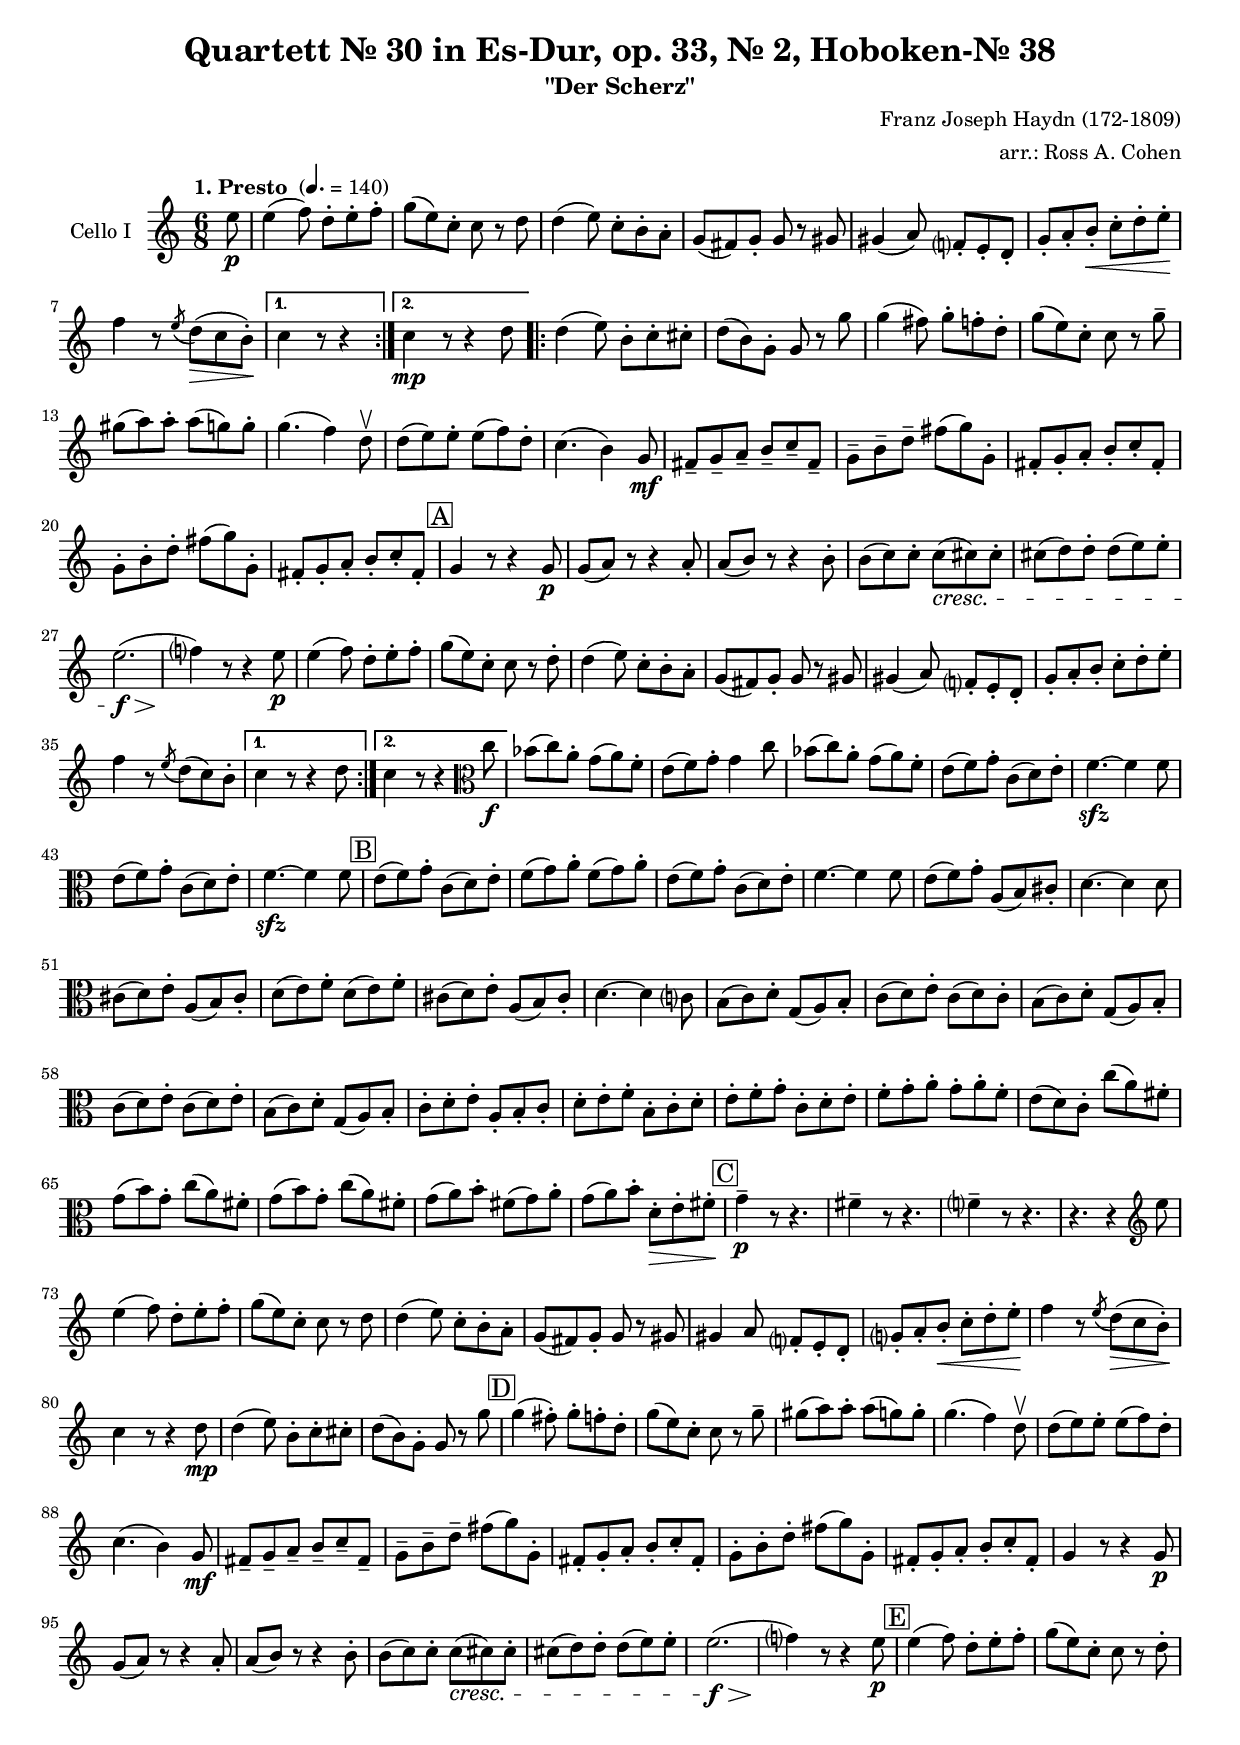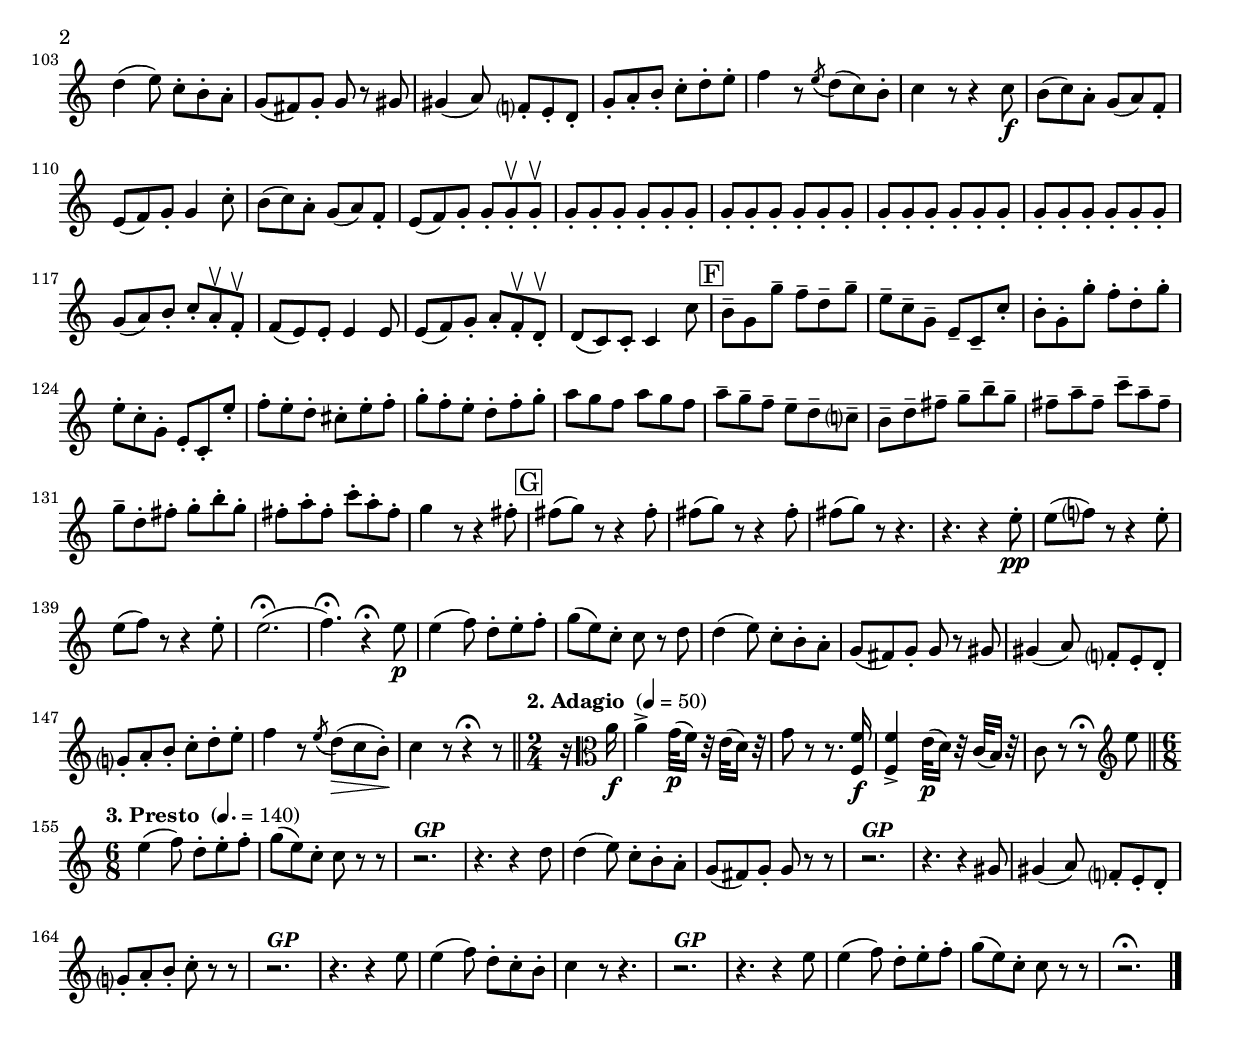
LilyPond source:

\version "2.14.2"
\include "deutsch.ly"

#(set-global-staff-size 18)

\header {
  title = "Quartett Nr. 30 in Es-Dur, op. 33, Nr. 2, Hoboken-Nr. 38"
  subtitle = "\"Der Scherz\""
  composer = "Franz Joseph Haydn (172-1809)"
  arranger = "arr.: Ross A. Cohen"
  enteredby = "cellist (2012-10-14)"
}

voiceconsts = {
  \key c \major
  \clef "alto"
% \numericTimeSignature
  \compressFullBarRests
}

mipn = "harpsichord"
mihi = "clarinet"
%minstr = "accordion"
milo = "bassoon"

introa = { \tempo "1. Presto " 4.=140 \time 6/8 }
introb = { \tempo "2. Adagio " 4=50 \time 2/4 }
introc = { \tempo "3. Presto " 4.=140 \time 6/8 }

gp = \markup \bold \italic "GP"

va = \relative c'' {
  \voiceconsts
  \clef "treble"

  \introa
  \repeat volta 2 {
    \partial 8 e8\p
    e4( f8) d-. e-. f-.
    g( e) c-. c r d
    d4( e8) c-. h-. a-.
    g( fis) g-. g r gis
    gis4( a8) f?-. e-. d-.

    g-. a-. h-.\< c-. d-. e-.\!
    f4 r8 \acciaccatura e d(\> c h)-.\!
  }
  \alternative {
    { c4 r8 r4 }
    { c\mp r8 r4 d8 }
  }
  \repeat volta 2 {
    \partial 2. d4( e8) h-. c-. cis-.
    d( h) g-. g r g'
    g4( fis8) g-. f-. d-.

    g( e) c-. c r g'--
    gis( a) a-. a( g) g-.
    g4.( f4) d8\upbow
    d( e) e-. e( f) d-.
    c4.( h4) g8\mf
    fis-- g-- a-- h-- c-- fis,--

    g-- h-- d-- fis( g) g,-.
    fis-. g-. a-. h-. c-. fis,-.
    g-. h-. d-. fis( g) g,-.
    fis-. g-. a-. h-. c-. fis,-. \mark \markup \box "A"
    g4 r8 r4 g8\p
    g( a) r r4 a8-.

    a( h) r r4 h8-.
    h( c) c-. c(\cresc cis) cis-.
    cis( d) d-. d( e) e-.
    e2.(\f\>
    f?4)\! r8 r4 e8\p
    e4( f8) d-. e-. f-.
    g( e) c-. c r d-.

    d4( e8) c-. h-. a-.
    g( fis) g-. g r gis
    gis4( a8) f?-. e-. d-.
    g-. a-. h-. c-. d-. e-.
    f4 r8 \acciaccatura e d( c) h-.
  }
  \alternative {
    { c4 r8 r4 d8 }
    { c4 r8 r4 \clef "alto" c8\f }
  }
  b( c) a-. g( a) f-.
  e( f) g-. g4 c8
  b( c) a-. g( a) f-.
  e( f) g-. c,( d) e-.
  f4.~\sfz f4 f8

  e( f) g-. c,( d) e-.
  f4.~\sfz f4 f8 \mark \markup \box "B"
  e( f) g-. c,( d) e-.
  f( g) a-. f( g) a-.
  e( f) g-. c,( d) e-.
  f4.~ f4 f8

  e( f) g-. a,( h) cis-.
  d4.~ d4 d8
  cis( d) e-. a,( h) cis-.
  d( e) f-. d( e) f-.
  cis( d) e-. a,( h) cis-.
  d4.~ d4 c?8

  h( c) d-. g,( a) h-.
  c( d) e-. c( d) c-.
  h( c) d-. g,( a) h-.
  c( d) e-. c( d) e-.
  h( c) d-. g,( a) h-.

  c-. d-. e-. a,-. h-. c-.
  d-. e-. f-. h,-. c-. d-.
  e-. f-. g-. c,-. d-. e-.
  f-. g-. a-. g-. a-. f-.
  e( d) c-. c'( a) fis-.

  g( h) g-. c( a) fis-.
  g( h) g-. c( a) fis-.
  g( a) h-. fis( g) a-.
  g( a) h-. d,-.\> e-. fis-.\! \mark \markup \box "C"
  g4--\p r8 r4.
  fis4-- r8 r4.

  f?4-- r8 r4.
  r r4 \clef "treble" e'8
  e4( f8) d-. e-. f-.
  g( e) c-. c r d
  d4( e8) c-. h-. a-.
  g( fis) g-. g r gis
  gis4 a8 f?-. e-. d-.

  g?-. a-. h-.\< c-. d-. e-.\!
  f4 r8 \acciaccatura e d(\> c h)-.\!
  c4 r8 r4 d8\mp
  d4( e8) h-. c-. cis-.
  d( h) g-. g r g' \mark \markup \box "D"
  g4( fis8)-. g-. f-. d-.
  g( e) c-. c r g'--

  gis( a) a-. a( g) g-.
  g4.( f4) d8\upbow
  d( e) e-. e( f) d-.
  c4.( h4) g8\mf
  fis-- g-- a-- h-- c-- fis,--
  g-- h-- d-- fis( g) g,-.

  fis-. g-. a-. h-. c-. fis,-.
  g-. h-. d-. fis( g) g,-.
  fis-. g-. a-. h-. c-. fis,-.
  g4 r8 r4 g8\p
  g( a) r r4 a8-.
  a( h) r r4 h8-.

  h( c) c-. c(\cresc cis) cis-.
  cis( d) d-. d( e) e-.
  e2.(\f\>
  f?4)\! r8 r4 e8\p \mark \markup \box "E"
  e4( f8) d-. e-. f-.
  g( e) c-. c r d-.
  d4( e8) c-. h-. a-.

  g( fis) g-. g r gis
  gis4( a8) f?-. e-. d-.
  g-. a-. h-. c-. d-. e-.
  f4 r8 \acciaccatura e d( c) h-.
  c4 r8 r4 c8\f
  h( c) a-. g( a) f-.

  e( f) g-. g4 c8-.
  h( c) a-. g( a) f-.
  e( f) g-. g-. g-.\upbow g-.\upbow
  g-. g-. g-. g-. g-. g-.
  g-. g-. g-. g-. g-. g-.

  g-. g-. g-. g-. g-. g-.
  g-. g-. g-. g-. g-. g-.
  g( a) h-. c-. a-.\upbow f-.\upbow
  f( e) e-. e4 e8
  e( f) g-. a-. f-.\upbow d-.\upbow

  d( c) c-. c4 c'8 \mark \markup \box "F"
  h-- g g'-- f-- d-- g--
  e-- c-- g-- e-- c-- c'-.
  h-. g-. g'-. f-. d-. g-.
  e-. c-. g-. e-. c-. e'-.
  f-. e-. d-. cis-. e-. f-.

  g-. f-. e-. d-. f-. g-.
  a g f a g f
  a-- g-- f-- e-- d-- c?--
  h-- d-- fis-- g-- h-- g--
  fis-- a-- fis-- c'-- a-- fis--
  g-- d-. fis-. g-. h-. g-.

  fis-. a-. fis-. c'-. a-. fis-.
  g4 r8 r4 fis8-. \mark \markup \box "G"
  fis( g) r r4 fis8-.
  fis( g) r r4 fis8-.
  fis( g) r r4.
  r r4 e8-.\pp
  e( f?) r r4 e8-.
  e( f) r r4 e8-.
  e2.(\fermata
  f4.)\fermata r4\fermata e8\p
  e4( f8) d-. e-. f-.
  g( e) c-. c r d
  d4( e8) c-. h-. a-.
  g( fis) g-. g r gis

  gis4( a8) f?-. e-. d-.
  g?-. a-. h-. c-. d-. e-.
  f4 r8 \acciaccatura e d(\> c h)-.\!
  c4 r8 r4\fermata r8 \bar "||"

  \introb
  \partial 8 r16 \clef "alto" a\f
  a4-> g32(\p f16) r32 e( d16) r32
  g8 r r8. <f, f'>16\f

  <f f'>4-> e'32(\p d16) r32 c( h16) r32
  c8 r r\fermata \clef "treble" e' \bar "||"

  \introc
  e4( f8) d-. e-. f-.
  g( e) c-. c r r
  r2.^\gp
  r4. r4 d8
  d4( e8) c-. h-. a-.

  g( fis) g-. g r r
  r2.^\gp
  r4. r4 gis8
  gis4( a8) f?-. e-. d-.
  g?-. a-. h-. c-. r r
  r2.^\gp
  r4. r4 e8

  e4( f8) d-. c-. h-.
  c4 r8 r4.
  r2.^\gp
  r4. r4 e8
  e4( f8) d-. e-. f-.
  g( e) c-. c r r
  r2.\fermata \bar "|."
}

%\include "v2.ily"
%\include "v3.ily"
%\include "v4.ily"

music = \new StaffGroup <<
      \new Staff {
	\set Staff.midiInstrument = \mipn
	\set Staff.instrumentName = #"Cello I"
	\transpose c c { \va }
      }
>>

\book {
  \score {
    \music
    \layout {}
  }

  \score {
    \unfoldRepeats \music

    \midi {
      \context {
        \Score
      }
    }
  }
}
